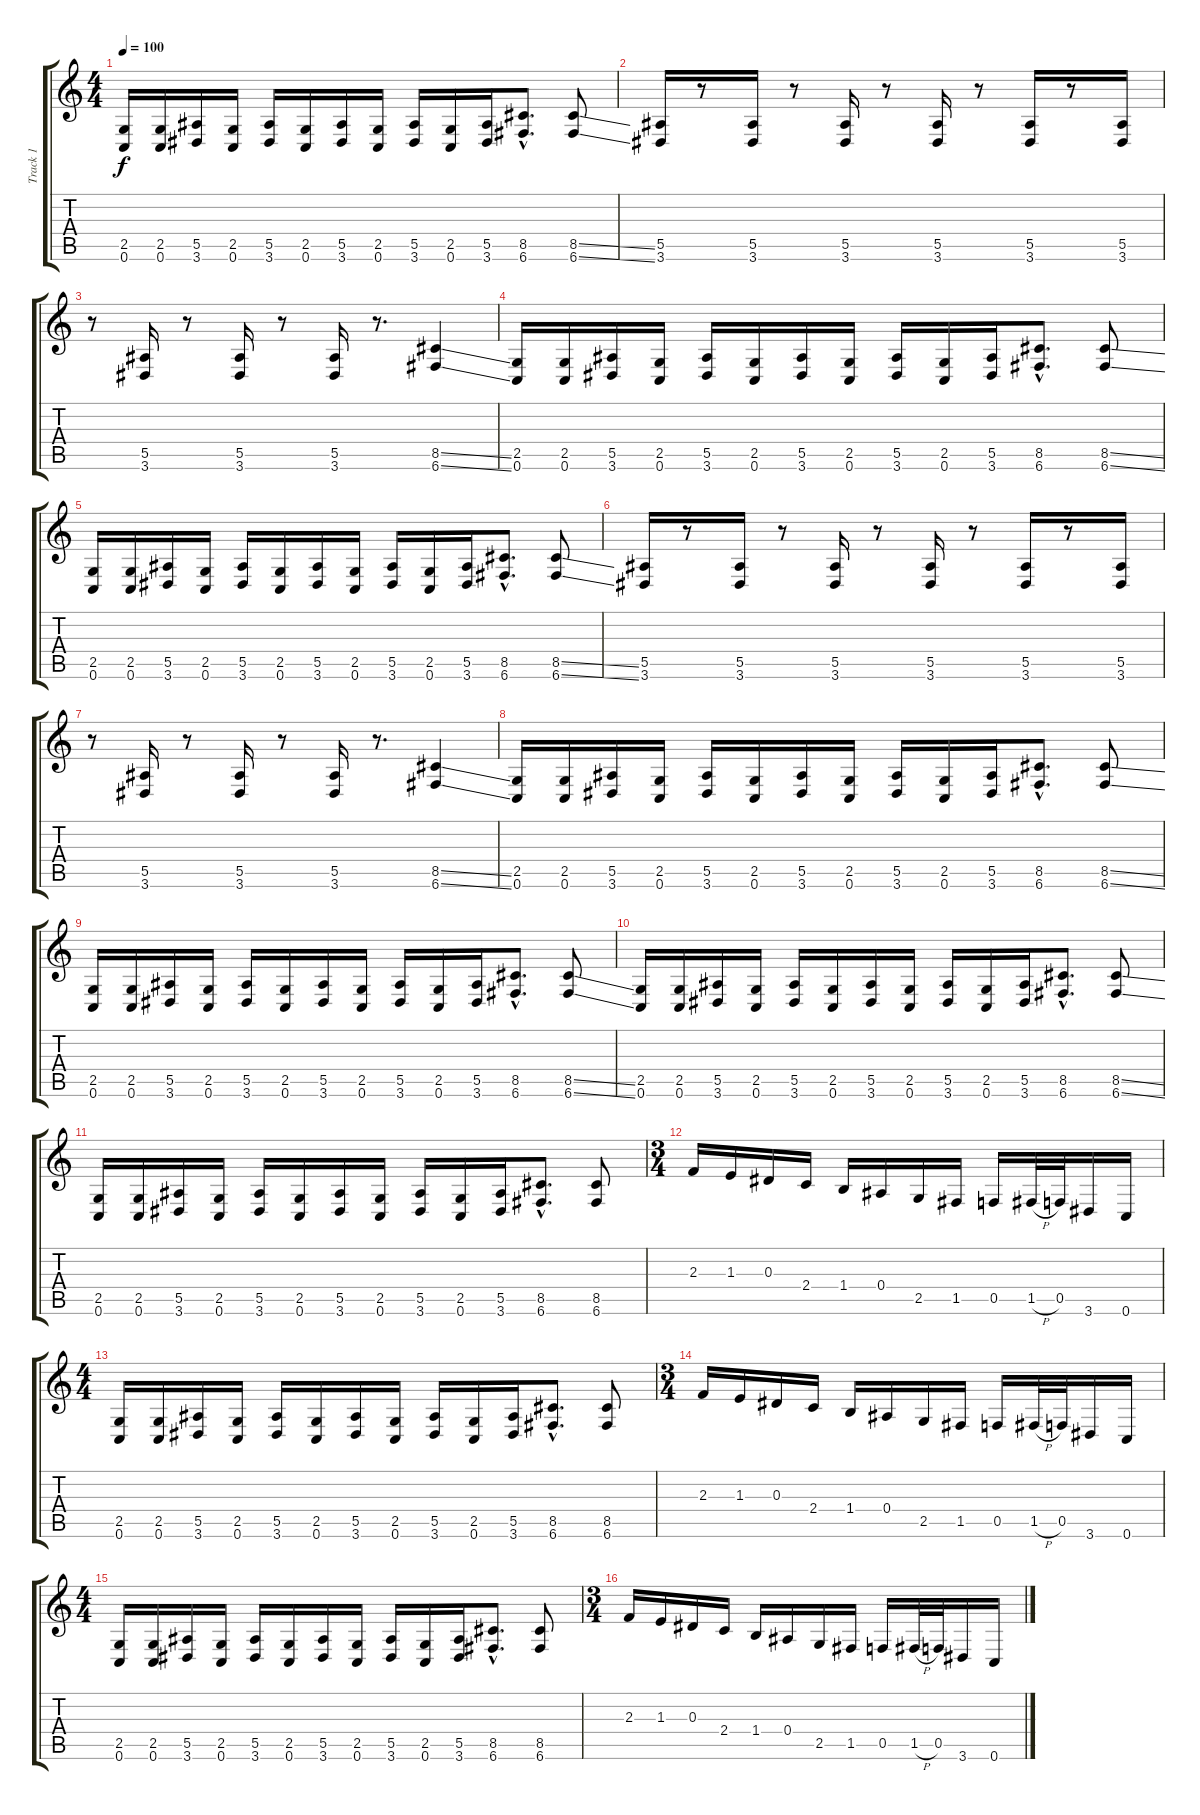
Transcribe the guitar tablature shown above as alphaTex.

\track ("Track 1" "Track 1") {instrument distortionguitar}
\staff {score tabs}
\tuning (C4 G3 Eb3 Bb2 F2 C2) {hide}
\ts (4 4)
\tempo 100
\clef g2
\ks c
(2.5 0.6).16{dy f} (2.5 0.6).16 (5.5 3.6).16 (2.5 0.6).16 (5.5 3.6).16 (2.5 0.6).16 (5.5 3.6).16 (2.5 0.6).16 (5.5 3.6).16 (2.5 0.6).16 (5.5 3.6).16 (8.5{hac} 6.6{hac}).8{d} (8.5{ss} 6.6{ss}).8 |
(5.5 3.6).16 r.8 (5.5 3.6).16 r.8 (5.5 3.6).16 r.8 (5.5 3.6).16 r.8 (5.5 3.6).16 r.8 (5.5 3.6).16 |
r.8 (5.5 3.6).16 r.8 (5.5 3.6).16 r.8 (5.5 3.6).16 r.8{d} (8.5{ss} 6.6{ss}).4 |
(2.5 0.6).16 (2.5 0.6).16 (5.5 3.6).16 (2.5 0.6).16 (5.5 3.6).16 (2.5 0.6).16 (5.5 3.6).16 (2.5 0.6).16 (5.5 3.6).16 (2.5 0.6).16 (5.5 3.6).16 (8.5{hac} 6.6{hac}).8{d} (8.5{ss} 6.6{ss}).8 |
(2.5 0.6).16 (2.5 0.6).16 (5.5 3.6).16 (2.5 0.6).16 (5.5 3.6).16 (2.5 0.6).16 (5.5 3.6).16 (2.5 0.6).16 (5.5 3.6).16 (2.5 0.6).16 (5.5 3.6).16 (8.5{hac} 6.6{hac}).8{d} (8.5{ss} 6.6{ss}).8 |
(5.5 3.6).16 r.8 (5.5 3.6).16 r.8 (5.5 3.6).16 r.8 (5.5 3.6).16 r.8 (5.5 3.6).16 r.8 (5.5 3.6).16 |
r.8 (5.5 3.6).16 r.8 (5.5 3.6).16 r.8 (5.5 3.6).16 r.8{d} (8.5{ss} 6.6{ss}).4 |
(2.5 0.6).16 (2.5 0.6).16 (5.5 3.6).16 (2.5 0.6).16 (5.5 3.6).16 (2.5 0.6).16 (5.5 3.6).16 (2.5 0.6).16 (5.5 3.6).16 (2.5 0.6).16 (5.5 3.6).16 (8.5{hac} 6.6{hac}).8{d} (8.5{ss} 6.6{ss}).8 |
(2.5 0.6).16 (2.5 0.6).16 (5.5 3.6).16 (2.5 0.6).16 (5.5 3.6).16 (2.5 0.6).16 (5.5 3.6).16 (2.5 0.6).16 (5.5 3.6).16 (2.5 0.6).16 (5.5 3.6).16 (8.5{hac} 6.6{hac}).8{d} (8.5{ss} 6.6{ss}).8 |
(2.5 0.6).16 (2.5 0.6).16 (5.5 3.6).16 (2.5 0.6).16 (5.5 3.6).16 (2.5 0.6).16 (5.5 3.6).16 (2.5 0.6).16 (5.5 3.6).16 (2.5 0.6).16 (5.5 3.6).16 (8.5{hac} 6.6{hac}).8{d} (8.5{ss} 6.6{ss}).8 |
(2.5 0.6).16 (2.5 0.6).16 (5.5 3.6).16 (2.5 0.6).16 (5.5 3.6).16 (2.5 0.6).16 (5.5 3.6).16 (2.5 0.6).16 (5.5 3.6).16 (2.5 0.6).16 (5.5 3.6).16 (8.5{hac} 6.6{hac}).8{d} (8.5 6.6).8 |
\ts (3 4)
2.3.16 1.3.16 0.3.16 2.4.16 1.4.16 0.4.16 2.5.16 1.5.16 0.5.16 1.5{h}.32 0.5.32 3.6.16 0.6.16 |
\ts (4 4)
(2.5 0.6).16 (2.5 0.6).16 (5.5 3.6).16 (2.5 0.6).16 (5.5 3.6).16 (2.5 0.6).16 (5.5 3.6).16 (2.5 0.6).16 (5.5 3.6).16 (2.5 0.6).16 (5.5 3.6).16 (8.5{hac} 6.6{hac}).8{d} (8.5 6.6).8 |
\ts (3 4)
2.3.16 1.3.16 0.3.16 2.4.16 1.4.16 0.4.16 2.5.16 1.5.16 0.5.16 1.5{h}.32 0.5.32 3.6.16 0.6.16 |
\ts (4 4)
(2.5 0.6).16 (2.5 0.6).16 (5.5 3.6).16 (2.5 0.6).16 (5.5 3.6).16 (2.5 0.6).16 (5.5 3.6).16 (2.5 0.6).16 (5.5 3.6).16 (2.5 0.6).16 (5.5 3.6).16 (8.5{hac} 6.6{hac}).8{d} (8.5 6.6).8 |
\ts (3 4)
2.3.16 1.3.16 0.3.16 2.4.16 1.4.16 0.4.16 2.5.16 1.5.16 0.5.16 1.5{h}.32 0.5.32 3.6.16 0.6.16
